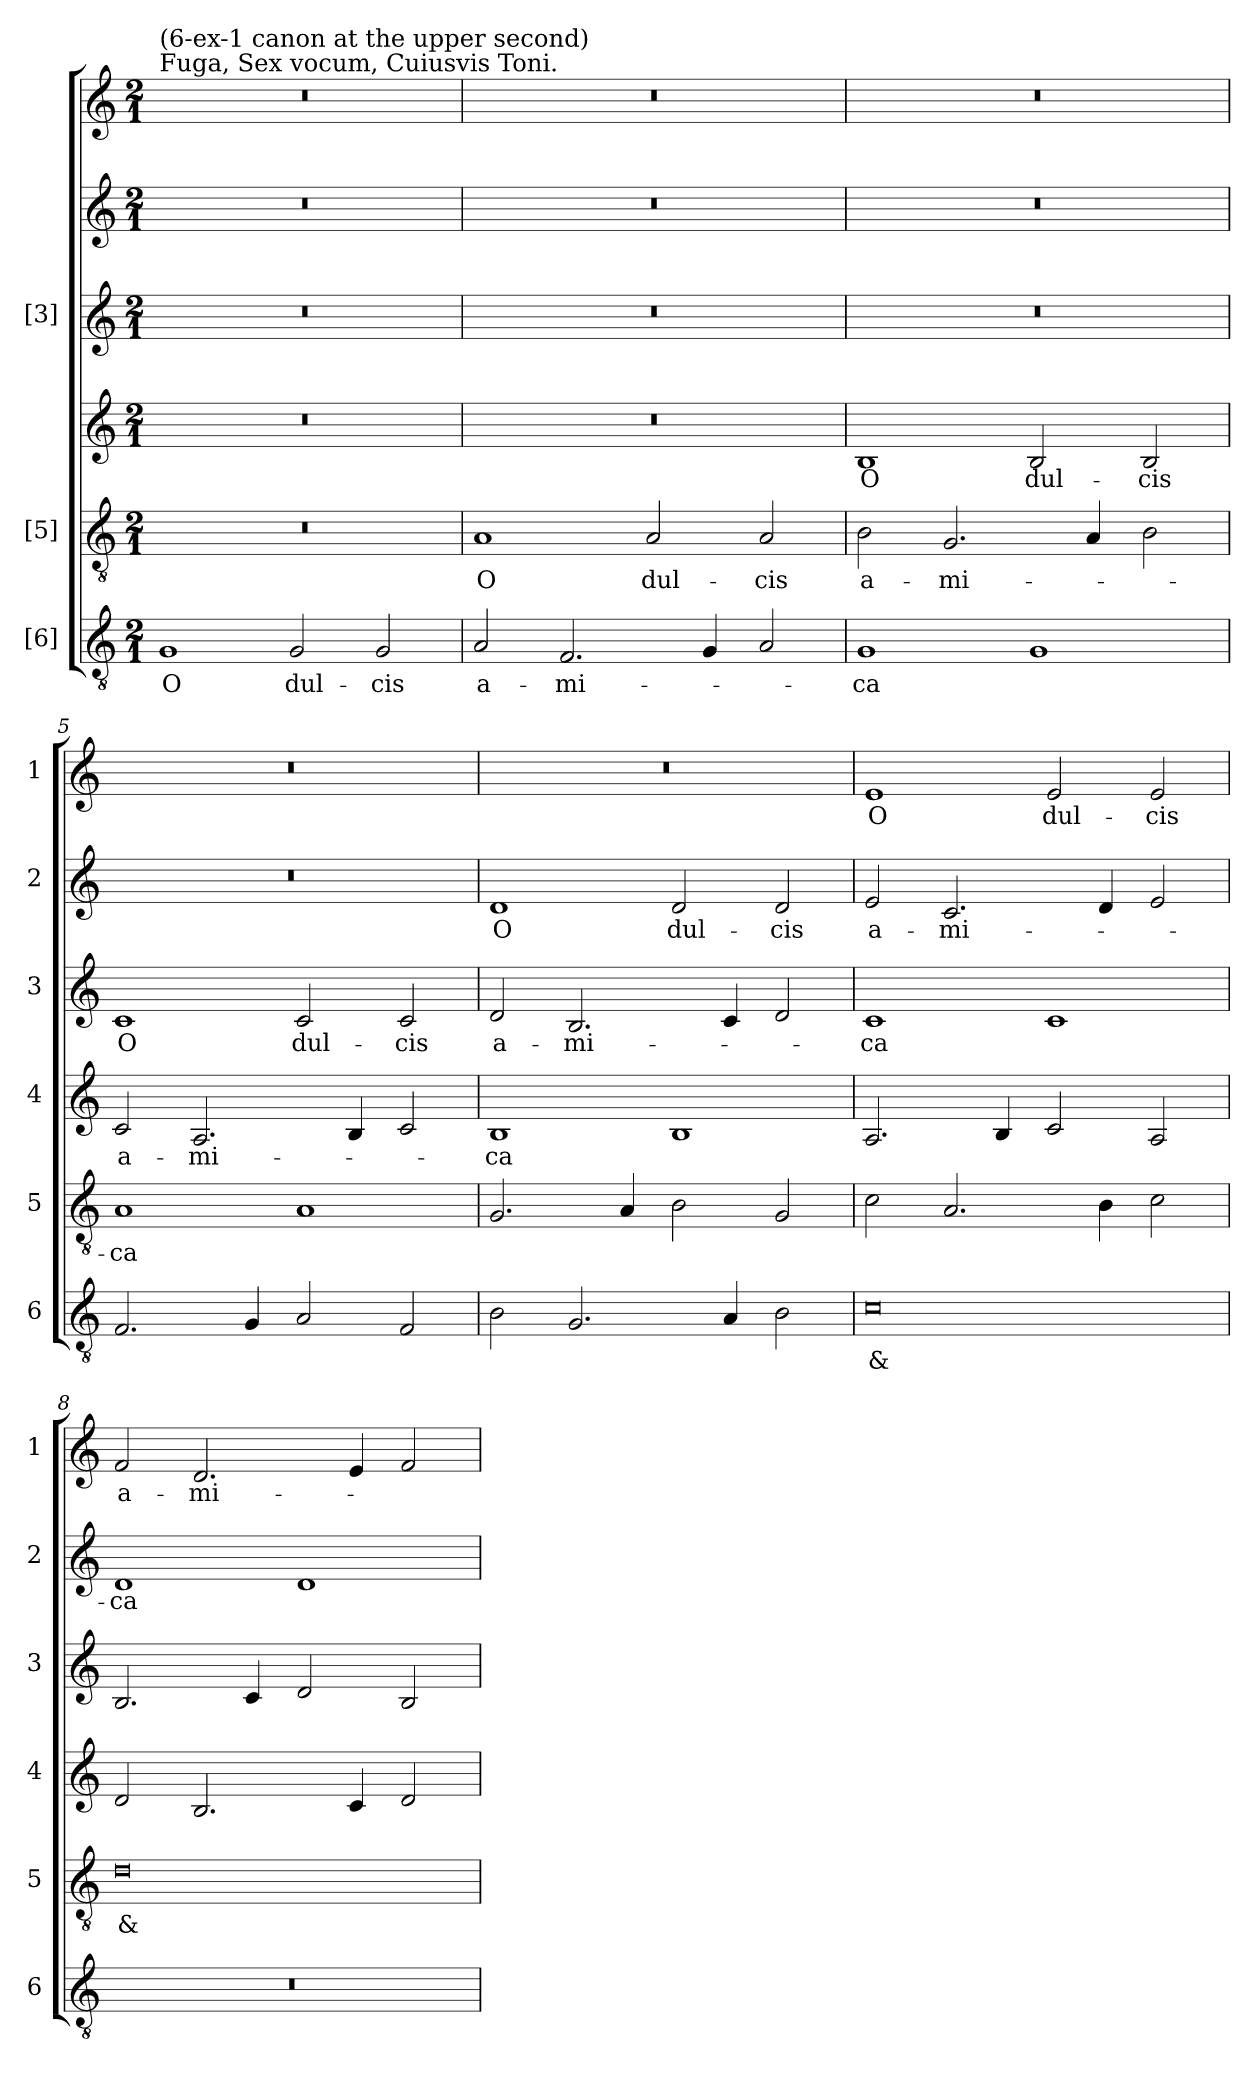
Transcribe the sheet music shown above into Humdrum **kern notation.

**kern	**text	**kern	**text	**kern	**text	**kern	**text	**kern	**text	**kern	**text
*part6	*part6	*part5	*part5	*part4	*part4	*part3	*part3	*part2	*part2	*part1	*part1
*staff6	*staff6	*staff5	*staff5	*staff4	*staff4	*staff3	*staff3	*staff2	*staff2	*staff1	*staff1
*I"[6]	*	*I"[5]	*	*I"[4]	*	*I"[3]	*	*I"[2]	*	*I"[1]	*
*I'6	*	*I'5	*	*I'4	*	*I'3	*	*I'2	*	*I'1	*
*clefGv2	*	*clefGv2	*	*clefG2	*	*clefG2	*	*clefG2	*	*clefG2	*
*k[]	*	*k[]	*	*k[]	*	*k[]	*	*k[]	*	*k[]	*
*C:	*	*C:	*	*C:	*	*C:	*	*C:	*	*C:	*
*M2/1	*	*M2/1	*	*M2/1	*	*M2/1	*	*M2/1	*	*M2/1	*
=	=	=	=	=	=	=	=	=	=	=	=
!	!	!	!	!	!	!	!	!	!	!LO:TX:a:t=Fuga, Sex vocum, Cuiusvis Toni.	!
!	!	!	!	!	!	!	!	!	!	!LO:TX:a:t=(6-ex-1 canon at the upper second)	!
1G	O	0r	.	0r	.	0r	.	0r	.	0r	.
2G	dul-	.	.	.	.	.	.	.	.	.	.
2G	-cis	.	.	.	.	.	.	.	.	.	.
=3	=3	=3	=3	=3	=3	=3	=3	=3	=3	=3	=3
2A	a-	1A	O	0r	.	0r	.	0r	.	0r	.
2.F	-mi-	.	.	.	.	.	.	.	.	.	.
.	.	2A	dul-	.	.	.	.	.	.	.	.
4G	.	.	.	.	.	.	.	.	.	.	.
2A	.	2A	-cis	.	.	.	.	.	.	.	.
=4	=4	=4	=4	=4	=4	=4	=4	=4	=4	=4	=4
1G	-ca	2B	a-	1B	O	0r	.	0r	.	0r	.
.	.	2.G	-mi-	.	.	.	.	.	.	.	.
1G	.	.	.	2B	dul-	.	.	.	.	.	.
.	.	4A	.	.	.	.	.	.	.	.	.
.	.	2B	.	2B	-cis	.	.	.	.	.	.
=5	=5	=5	=5	=5	=5	=5	=5	=5	=5	=5	=5
2.F	.	1A	-ca	2c	a-	1c	O	0r	.	0r	.
.	.	.	.	2.A	-mi-	.	.	.	.	.	.
4G	.	.	.	.	.	.	.	.	.	.	.
2A	.	1A	.	.	.	2c	dul-	.	.	.	.
.	.	.	.	4B	.	.	.	.	.	.	.
2F	.	.	.	2c	.	2c	-cis	.	.	.	.
=6	=6	=6	=6	=6	=6	=6	=6	=6	=6	=6	=6
2B	.	2.G	.	1B	-ca	2d	a-	1d	O	0r	.
2.G	.	.	.	.	.	2.B	-mi-	.	.	.	.
.	.	4A	.	.	.	.	.	.	.	.	.
.	.	2B	.	1B	.	.	.	2d	dul-	.	.
4A	.	.	.	.	.	4c	.	.	.	.	.
2B	.	2G	.	.	.	2d	.	2d	-cis	.	.
=7	=7	=7	=7	=7	=7	=7	=7	=7	=7	=7	=7
0c	&	2c	.	2.A	.	1c	-ca	2e	a-	1e	O
.	.	2.A	.	.	.	.	.	2.c	-mi-	.	.
.	.	.	.	4B	.	.	.	.	.	.	.
.	.	.	.	2c	.	1c	.	.	.	2e	dul-
.	.	4B	.	.	.	.	.	4d	.	.	.
.	.	2c	.	2A	.	.	.	2e	.	2e	-cis
=8	=8	=8	=8	=8	=8	=8	=8	=8	=8	=8	=8
0r	.	0d	&	2d	.	2.B	.	1d	-ca	2f	a-
.	.	.	.	2.B	.	.	.	.	.	2.d	-mi-
.	.	.	.	.	.	4c	.	.	.	.	.
.	.	.	.	.	.	2d	.	1d	.	.	.
.	.	.	.	4c	.	.	.	.	.	4e	.
.	.	.	.	2d	.	2B	.	.	.	2f	.
=	=	=	=	=	=	=	=	=	=	=	=
*-	*-	*-	*-	*-	*-	*-	*-	*-	*-	*-	*-
